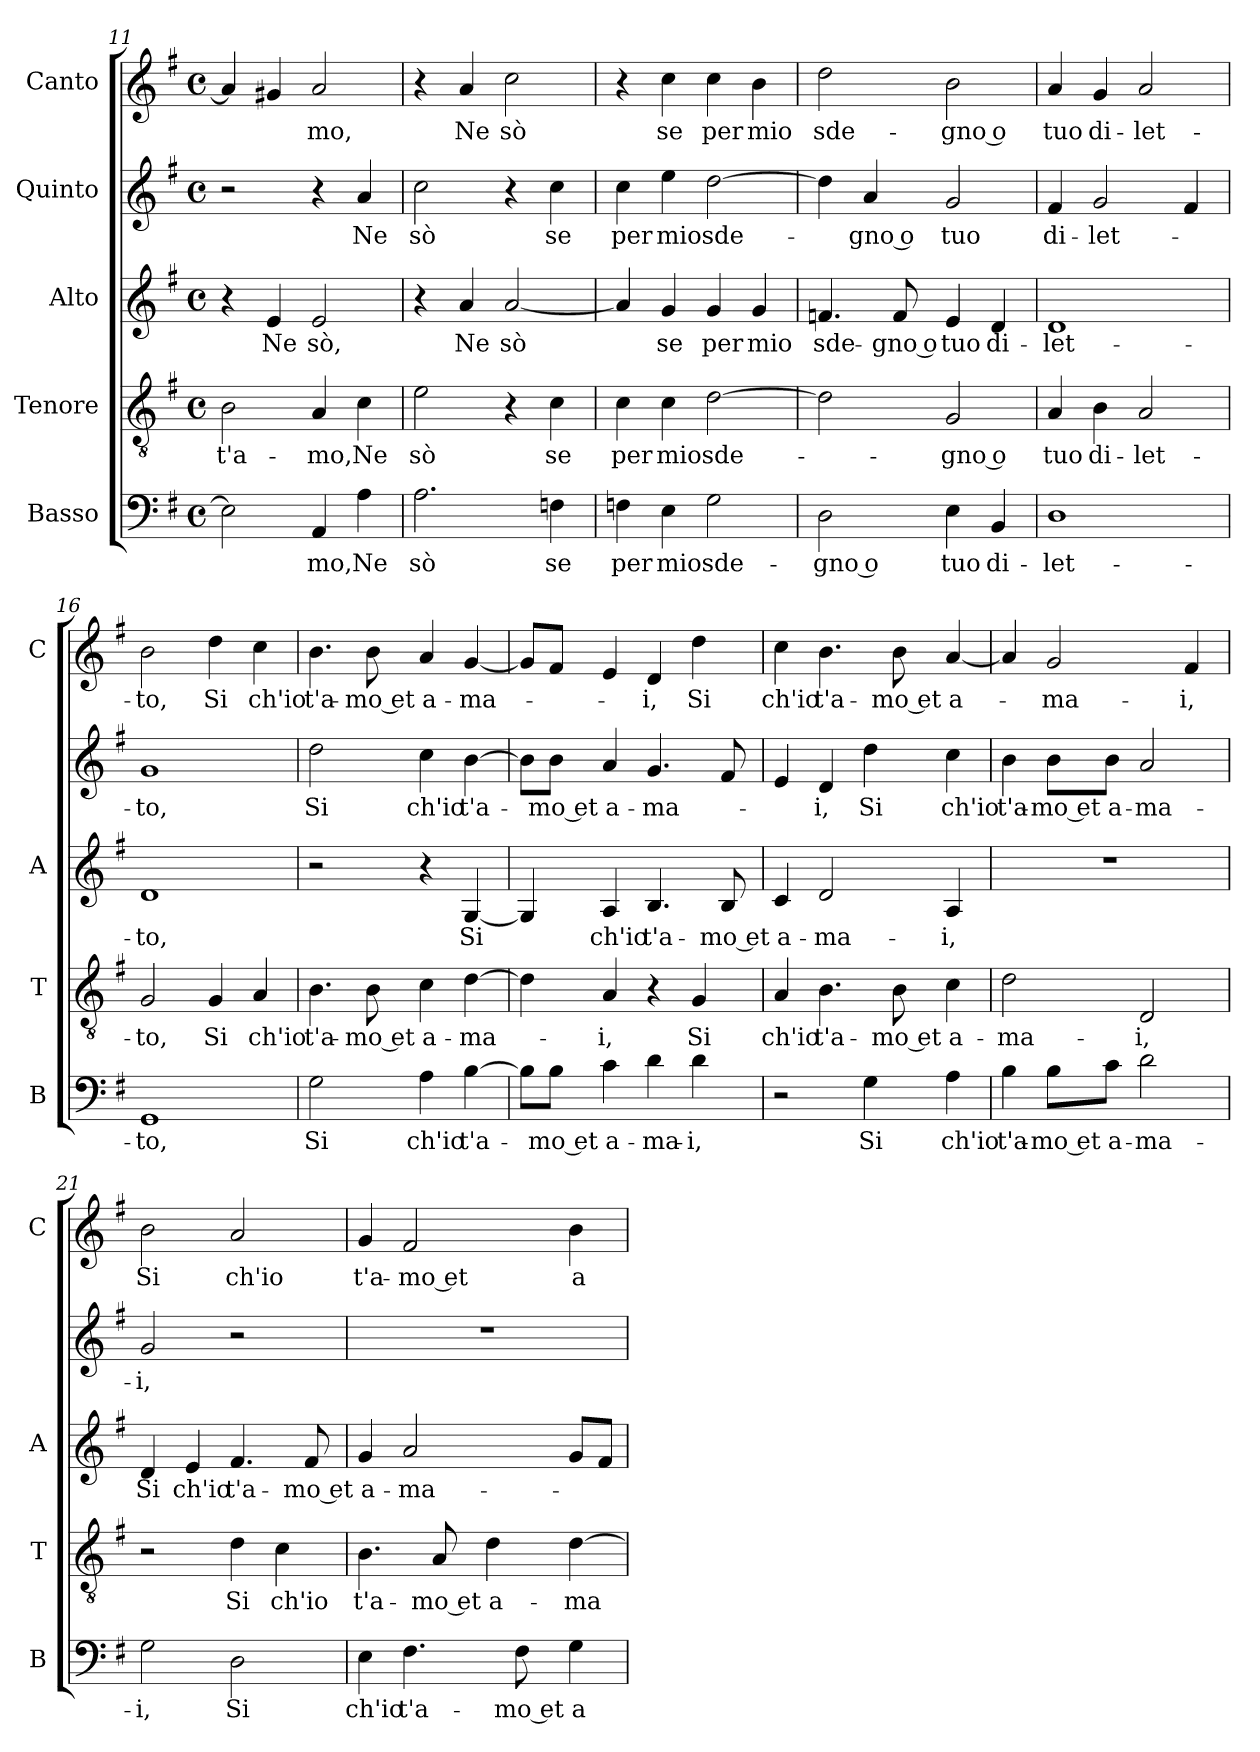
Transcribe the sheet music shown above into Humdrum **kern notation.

**kern	**text	**kern	**text	**kern	**text	**kern	**text	**kern	**text
*part5	*part5	*part4	*part4	*part3	*part3	*part2	*part2	*part1	*part1
*staff5	*staff5	*staff4	*staff4	*staff3	*staff3	*staff2	*staff2	*staff1	*staff1
*I"Basso	*	*I"Tenore	*	*I"Alto	*	*I"Quinto	*	*I"Canto	*
*I'B	*	*I'T	*	*I'A	*	*	*	*I'C	*
*clefF4	*	*clefGv2	*	*clefG2	*	*clefG2	*	*clefG2	*
*k[f#]	*	*k[f#]	*	*k[f#]	*	*k[f#]	*	*k[f#]	*
*G:	*	*G:	*	*G:	*	*G:	*	*G:	*
*M4/4	*	*M4/4	*	*M4/4	*	*M4/4	*	*M4/4	*
*met(c)	*	*met(c)	*	*met(c)	*	*met(c)	*	*met(c)	*
=11	=11	=11	=11	=11	=11	=11	=11	=11	=11
!	!	!	!LO:LY:b	!	!	!	!	!	!
2E\]	.	2B\	t'a-	4r	.	2r	.	4a/]	.
!	!	!	!	!	!LO:LY:b	!	!	!	!
.	.	.	.	4e/	Ne	.	.	4g#X/	.
!	!LO:LY:b	!	!LO:LY:b	!	!LO:LY:b	!	!	!	!LO:LY:b
4AA/	-mo,	4A/	-mo,	2e/	sò,	4r	.	2a/	-mo,
!	!LO:LY:b	!	!LO:LY:b	!	!	!	!LO:LY:b	!	!
4A\	Ne	4c\	Ne	.	.	4a/	Ne	.	.
=12	=12	=12	=12	=12	=12	=12	=12	=12	=12
!	!LO:LY:b	!	!LO:LY:b	!	!	!	!LO:LY:b	!	!
2.A\	sò	2e\	sò	4r	.	2cc\	sò	4r	.
!	!	!	!	!	!LO:LY:b	!	!	!	!LO:LY:b
.	.	.	.	4a/	Ne	.	.	4a/	Ne
!	!	!	!	!	!LO:LY:b	!	!	!	!LO:LY:b
.	.	4r	.	[2a/	sò	4r	.	2cc\	sò
!	!LO:LY:b	!	!LO:LY:b	!	!	!	!LO:LY:b	!	!
4Fn\	se	4c\	se	.	.	4cc\	se	.	.
!!LO:PB:g=z
=13	=13	=13	=13	=13	=13	=13	=13	=13	=13
!	!LO:LY:b	!	!LO:LY:b	!	!	!	!LO:LY:b	!	!
4Fn\	per	4c\	per	4a/]	.	4cc\	per	4r	.
!	!LO:LY:b	!	!LO:LY:b	!	!LO:LY:b	!	!LO:LY:b	!	!LO:LY:b
4E\	mio	4c\	mio	4g/	se	4ee\	mio	4cc\	se
!	!LO:LY:b	!	!LO:LY:b	!	!LO:LY:b	!	!LO:LY:b	!	!LO:LY:b
2G\	sde-	[2d\	sde-	4g/	per	[2dd\	sde-	4cc\	per
!	!	!	!	!	!LO:LY:b	!	!	!	!LO:LY:b
.	.	.	.	4g/	mio	.	.	4b\	mio
=14	=14	=14	=14	=14	=14	=14	=14	=14	=14
!	!LO:LY:b	!	!	!	!LO:LY:b	!	!	!	!LO:LY:b
2D\	-gno o	2d\]	.	4.fn/	sde-	4dd\]	.	2dd\	sde-
!	!	!	!	!	!	!	!LO:LY:b	!	!
.	.	.	.	.	.	4a/	-gno o	.	.
!	!	!	!	!	!LO:LY:b	!	!	!	!
.	.	.	.	8f/	-gno o	.	.	.	.
!	!LO:LY:b	!	!LO:LY:b	!	!LO:LY:b	!	!LO:LY:b	!	!LO:LY:b
4E\	tuo	2G/	-gno o	4e/	tuo	2g/	tuo	2b\	-gno o
!	!LO:LY:b	!	!	!	!LO:LY:b	!	!	!	!
4BB/	di-	.	.	4d/	di-	.	.	.	.
=15	=15	=15	=15	=15	=15	=15	=15	=15	=15
!	!LO:LY:b	!	!LO:LY:b	!	!LO:LY:b	!	!LO:LY:b	!	!LO:LY:b
1D	-let-	4A/	tuo	1d	-let-	4f#/	di-	4a/	tuo
!	!	!	!LO:LY:b	!	!	!	!LO:LY:b	!	!LO:LY:b
.	.	4B\	di-	.	.	2g/	-let-	4g/	di-
!	!	!	!LO:LY:b	!	!	!	!	!	!LO:LY:b
.	.	2A/	-let-	.	.	.	.	2a/	-let-
.	.	.	.	.	.	4f#/	.	.	.
=16	=16	=16	=16	=16	=16	=16	=16	=16	=16
!	!LO:LY:b	!	!LO:LY:b	!	!LO:LY:b	!	!LO:LY:b	!	!LO:LY:b
1GG	-to,	2G/	-to,	1d	-to,	1g	-to,	2b\	-to,
!	!	!	!LO:LY:b	!	!	!	!	!	!LO:LY:b
.	.	4G/	Si	.	.	.	.	4dd\	Si
!	!	!	!LO:LY:b	!	!	!	!	!	!LO:LY:b
.	.	4A/	ch'io	.	.	.	.	4cc\	ch'io
=17	=17	=17	=17	=17	=17	=17	=17	=17	=17
!	!LO:LY:b	!	!LO:LY:b	!	!	!	!LO:LY:b	!	!LO:LY:b
2G\	Si	4.B\	t'a-	2r	.	2dd\	Si	4.b\	t'a-
!	!	!	!LO:LY:b	!	!	!	!	!	!LO:LY:b
.	.	8B\	-mo et	.	.	.	.	8b\	-mo et
!	!LO:LY:b	!	!LO:LY:b	!	!	!	!LO:LY:b	!	!LO:LY:b
4A\	ch'io	4c\	a-	4r	.	4cc\	ch'io	4a/	a-
!	!LO:LY:b	!	!LO:LY:b	!	!LO:LY:b	!	!LO:LY:b	!	!LO:LY:b
[4B\	t'a-	[4d\	-ma-	[4G/	Si	[4b\	t'a-	[4g/	-ma-
=18	=18	=18	=18	=18	=18	=18	=18	=18	=18
8B\L]	.	4d\]	.	4G/]	.	8b\L]	.	8g/L]	.
!	!LO:LY:b	!	!	!	!	!	!LO:LY:b	!	!
8B\J	-mo et	.	.	.	.	8b\J	-mo et	8f#/J	.
!	!LO:LY:b	!	!LO:LY:b	!	!LO:LY:b	!	!LO:LY:b	!	!
4c\	a-	4A/	-i,	4A/	ch'io	4a/	a-	4e/	.
!	!LO:LY:b	!	!	!	!LO:LY:b	!	!LO:LY:b	!	!LO:LY:b
4d\	-ma-	4r	.	4.B/	t'a-	4.g/	-ma-	4d/	-i,
!	!LO:LY:b	!	!LO:LY:b	!	!	!	!	!	!LO:LY:b
4d\	-i,	4G/	Si	.	.	.	.	4dd\	Si
!	!	!	!	!	!LO:LY:b	!	!	!	!
.	.	.	.	8B/	-mo et	8f#/	.	.	.
!!LO:LB:g=z
=19	=19	=19	=19	=19	=19	=19	=19	=19	=19
!	!	!	!LO:LY:b	!	!LO:LY:b	!	!	!	!LO:LY:b
2r	.	4A/	ch'io	4c/	a-	4e/	.	4cc\	ch'io
!	!	!	!LO:LY:b	!	!LO:LY:b	!	!LO:LY:b	!	!LO:LY:b
.	.	4.B\	t'a-	2d/	-ma-	4d/	-i,	4.b\	t'a-
!	!LO:LY:b	!	!	!	!	!	!LO:LY:b	!	!
4G\	Si	.	.	.	.	4dd\	Si	.	.
!	!	!	!LO:LY:b	!	!	!	!	!	!LO:LY:b
.	.	8B\	-mo et	.	.	.	.	8b\	-mo et
!	!LO:LY:b	!	!LO:LY:b	!	!LO:LY:b	!	!LO:LY:b	!	!LO:LY:b
4A\	ch'io	4c\	a-	4A/	-i,	4cc\	ch'io	[4a/	a-
=20	=20	=20	=20	=20	=20	=20	=20	=20	=20
!	!LO:LY:b	!	!LO:LY:b	!	!	!	!LO:LY:b	!	!
4B\	t'a-	2d\	-ma-	1r	.	4b\	t'a-	4a/]	.
!	!LO:LY:b	!	!	!	!	!	!LO:LY:b	!	!LO:LY:b
8B\L	-mo et	.	.	.	.	8b\L	-mo et	2g/	-ma-
!	!LO:LY:b	!	!	!	!	!	!LO:LY:b	!	!
8c\J	a-	.	.	.	.	8b\J	a-	.	.
!	!LO:LY:b	!	!LO:LY:b	!	!	!	!LO:LY:b	!	!
2d\	-ma-	2D/	-i,	.	.	2a/	-ma-	.	.
!	!	!	!	!	!	!	!	!	!LO:LY:b
.	.	.	.	.	.	.	.	4f#/	-i,
=21	=21	=21	=21	=21	=21	=21	=21	=21	=21
!	!LO:LY:b	!	!	!	!LO:LY:b	!	!LO:LY:b	!	!LO:LY:b
2G\	-i,	2r	.	4d/	Si	2g/	-i,	2b\	Si
!	!	!	!	!	!LO:LY:b	!	!	!	!
.	.	.	.	4e/	ch'io	.	.	.	.
!	!LO:LY:b	!	!LO:LY:b	!	!LO:LY:b	!	!	!	!LO:LY:b
2D\	Si	4d\	Si	4.f#/	t'a-	2r	.	2a/	ch'io
!	!	!	!LO:LY:b	!	!	!	!	!	!
.	.	4c\	ch'io	.	.	.	.	.	.
!	!	!	!	!	!LO:LY:b	!	!	!	!
.	.	.	.	8f#/	-mo et	.	.	.	.
=22	=22	=22	=22	=22	=22	=22	=22	=22	=22
!	!LO:LY:b	!	!LO:LY:b	!	!LO:LY:b	!	!	!	!LO:LY:b
4E\	ch'io	4.B\	t'a-	4g/	a-	1r	.	4g/	t'a-
!	!LO:LY:b	!	!	!	!LO:LY:b	!	!	!	!LO:LY:b
4.F#\	t'a-	.	.	2a/	-ma-	.	.	2f#/	-mo et
!	!	!	!LO:LY:b	!	!	!	!	!	!
.	.	8A/	-mo et	.	.	.	.	.	.
!	!	!	!LO:LY:b	!	!	!	!	!	!
.	.	4d\	a-	.	.	.	.	.	.
!	!LO:LY:b	!	!	!	!	!	!	!	!
8F#\	-mo et	.	.	.	.	.	.	.	.
!	!LO:LY:b	!	!LO:LY:b	!	!	!	!	!	!LO:LY:b
4G\	a-	[4d\	-ma-	8g/L	.	.	.	4b\	a-
.	.	.	.	8f#/J	.	.	.	.	.
=	=	=	=	=	=	=	=	=	=
*-	*-	*-	*-	*-	*-	*-	*-	*-	*-
